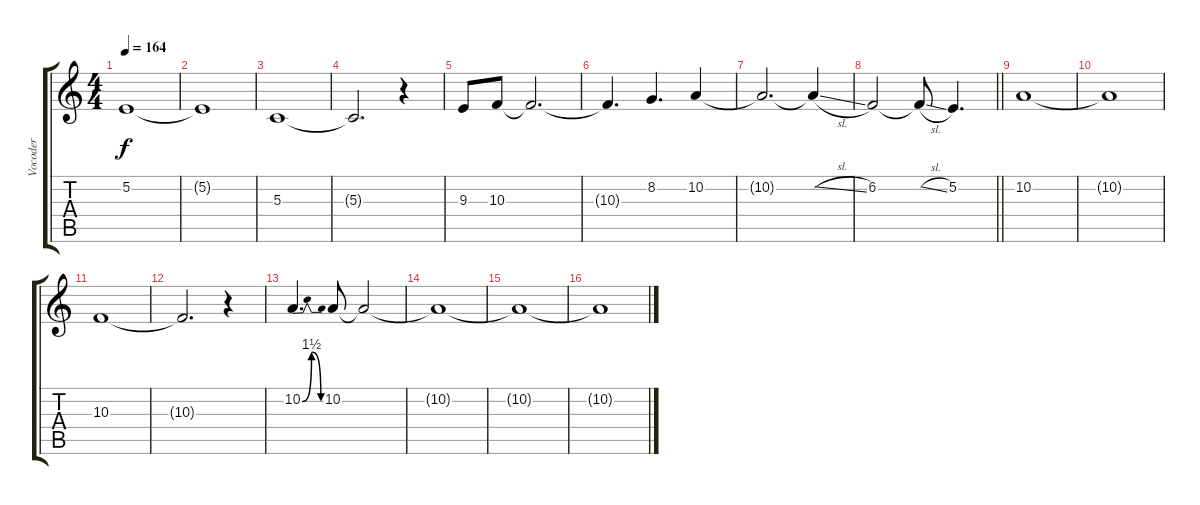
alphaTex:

\track ("Vocoder" "Vocoder") {instrument fx8scifi}
\staff {score tabs}
\tuning (E4 B3 G3 D3 A2 E2) {hide}
\ts (4 4)
\tempo 164
\clef g2
\ks c
5.2{t}.1{dy f} |
5.2{t}.1 |
5.3.1 |
5.3{t}.2{d} r.4 |
9.3.8 10.3.8 10.3{t}.2{d} |
10.3{t}.4{d} 8.2.4{d} 10.2.4 |
10.2{t}.2{d} 10.2{sl t}.4 |
\barLineRight lightlight
6.2.2 6.2{sl t}.8 5.2.4{d} |
\section ("" "")
10.2.1 |
10.2{t}.1 |
10.3.1 |
10.3{t}.2{d} r.4 |
10.2{be (bendrelease 0 0 20 6 51 6 60 0)}.4{d} 10.2.8 10.2{t}.2 |
10.2{t}.1 |
10.2{t}.1 |
10.2{t}.1
